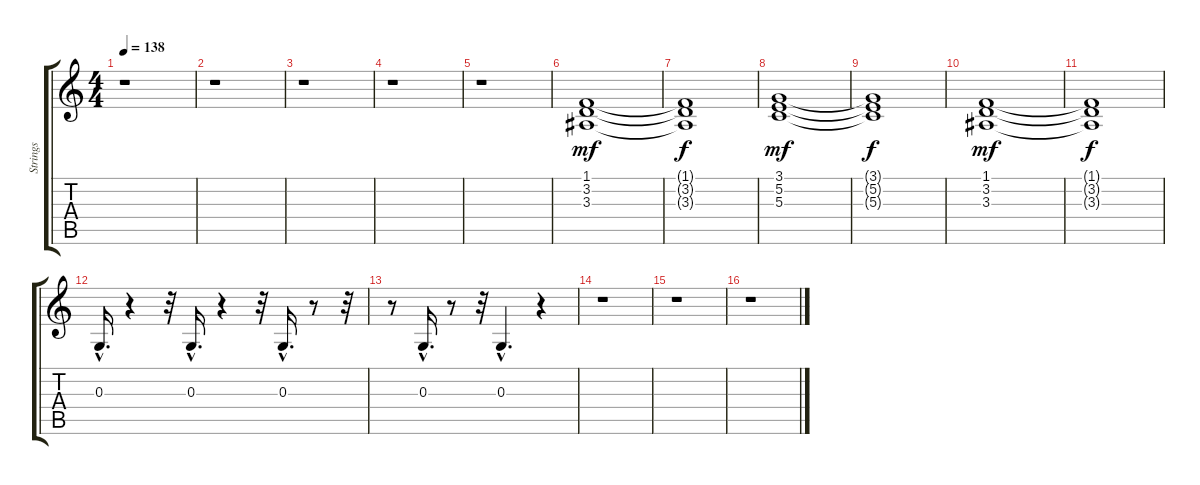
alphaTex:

\track ("Strings" "Strings") {instrument synthstrings1}
\staff {score tabs}
\tuning (E4 B3 G3 D3 A2 E2) {hide}
\ts (4 4)
\tempo 138
\clef g2
\ks c
r.1{dy mf} |
r.1 |
r.1 |
r.1 |
r.1 |
(1.1 3.2 3.3).1 |
(1.1{t} 3.2{t} 3.3{t}).1{dy f} |
(3.1 5.2 5.3).1{dy mf} |
(3.1{t} 5.2{t} 5.3{t}).1{dy f} |
(1.1 3.2 3.3).1{dy mf} |
(1.1{t} 3.2{t} 3.3{t}).1{dy f} |
0.3{hac}.16{d} r.4 r.32 0.3{hac}.16{d} r.4 r.32 0.3{hac}.16{d} r.8 r.32 |
r.8 0.3{hac}.16{d} r.8 r.32 0.3{hac}.4{d} r.4 |
r.1 |
r.1 |
r.1
